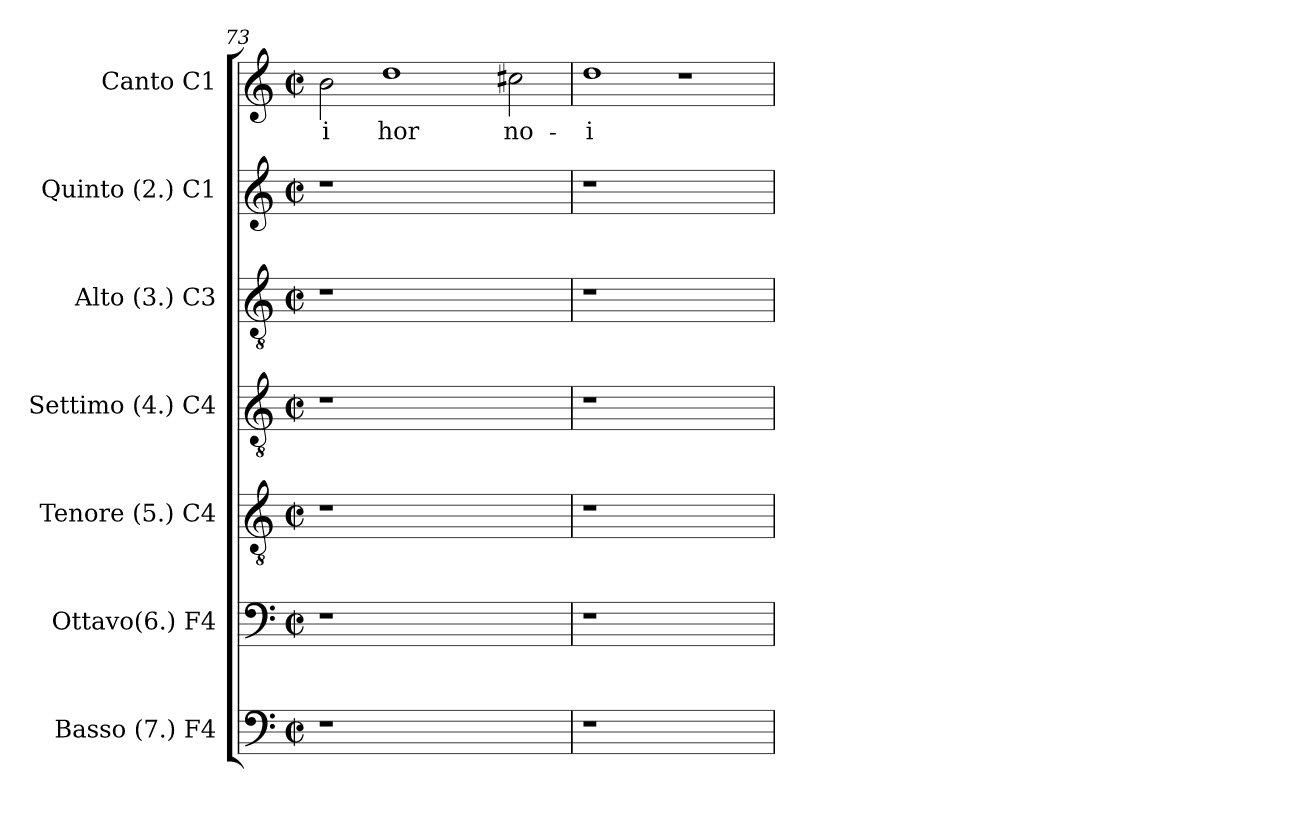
**kern	**kern	**kern	**kern	**kern	**kern	**kern	**text
*part7	*part6	*part5	*part4	*part3	*part2	*part1	*part1
*staff7	*staff6	*staff5	*staff4	*staff3	*staff2	*staff1	*staff1
*I"Basso (7.)  F4	*I"Ottavo(6.)  F4	*I"Tenore (5.)  C4	*I"Settimo (4.)  C4	*I"Alto (3.)  C3	*I"Quinto (2.)  C1	*I"Canto  C1	*
*	*	*I'T	*	*I'A	*	*I'C	*
*clefF4	*clefF4	*clefGv2	*clefGv2	*clefGv2	*clefG2	*clefG2	*
*k[]	*k[]	*k[]	*k[]	*k[]	*k[]	*k[]	*
*C:	*C:	*C:	*C:	*C:	*C:	*C:	*
*M2/2	*M2/2	*M2/2	*M2/2	*M2/2	*M2/2	*M2/2	*
*met(c|)	*met(c|)	*met(c|)	*met(c|)	*met(c|)	*met(c|)	*met(c|)	*
=73	=73	=73	=73	=73	=73	=73	=73
!	!	!	!	!	!	!	!LO:LY:b:cj
1r	1r	1r	1r	1r	1r	2b\	-i
!	!	!	!	!	!	!	!LO:LY:b:cj
.	.	.	.	.	.	1dd	hor
1ryy	1ryy	1ryy	1ryy	1ryy	1ryy	.	.
!	!	!	!	!	!	!	!LO:LY:b:cj
.	.	.	.	.	.	2cc#X\	no-
=74	=74	=74	=74	=74	=74	=74	=74
!	!	!	!	!	!	!	!LO:LY:b:cj
1r	1r	1r	1r	1r	1r	1dd	-i
1ryy	1ryy	1ryy	1ryy	1ryy	1ryy	1r	.
=	=	=	=	=	=	=	=
*-	*-	*-	*-	*-	*-	*-	*-
